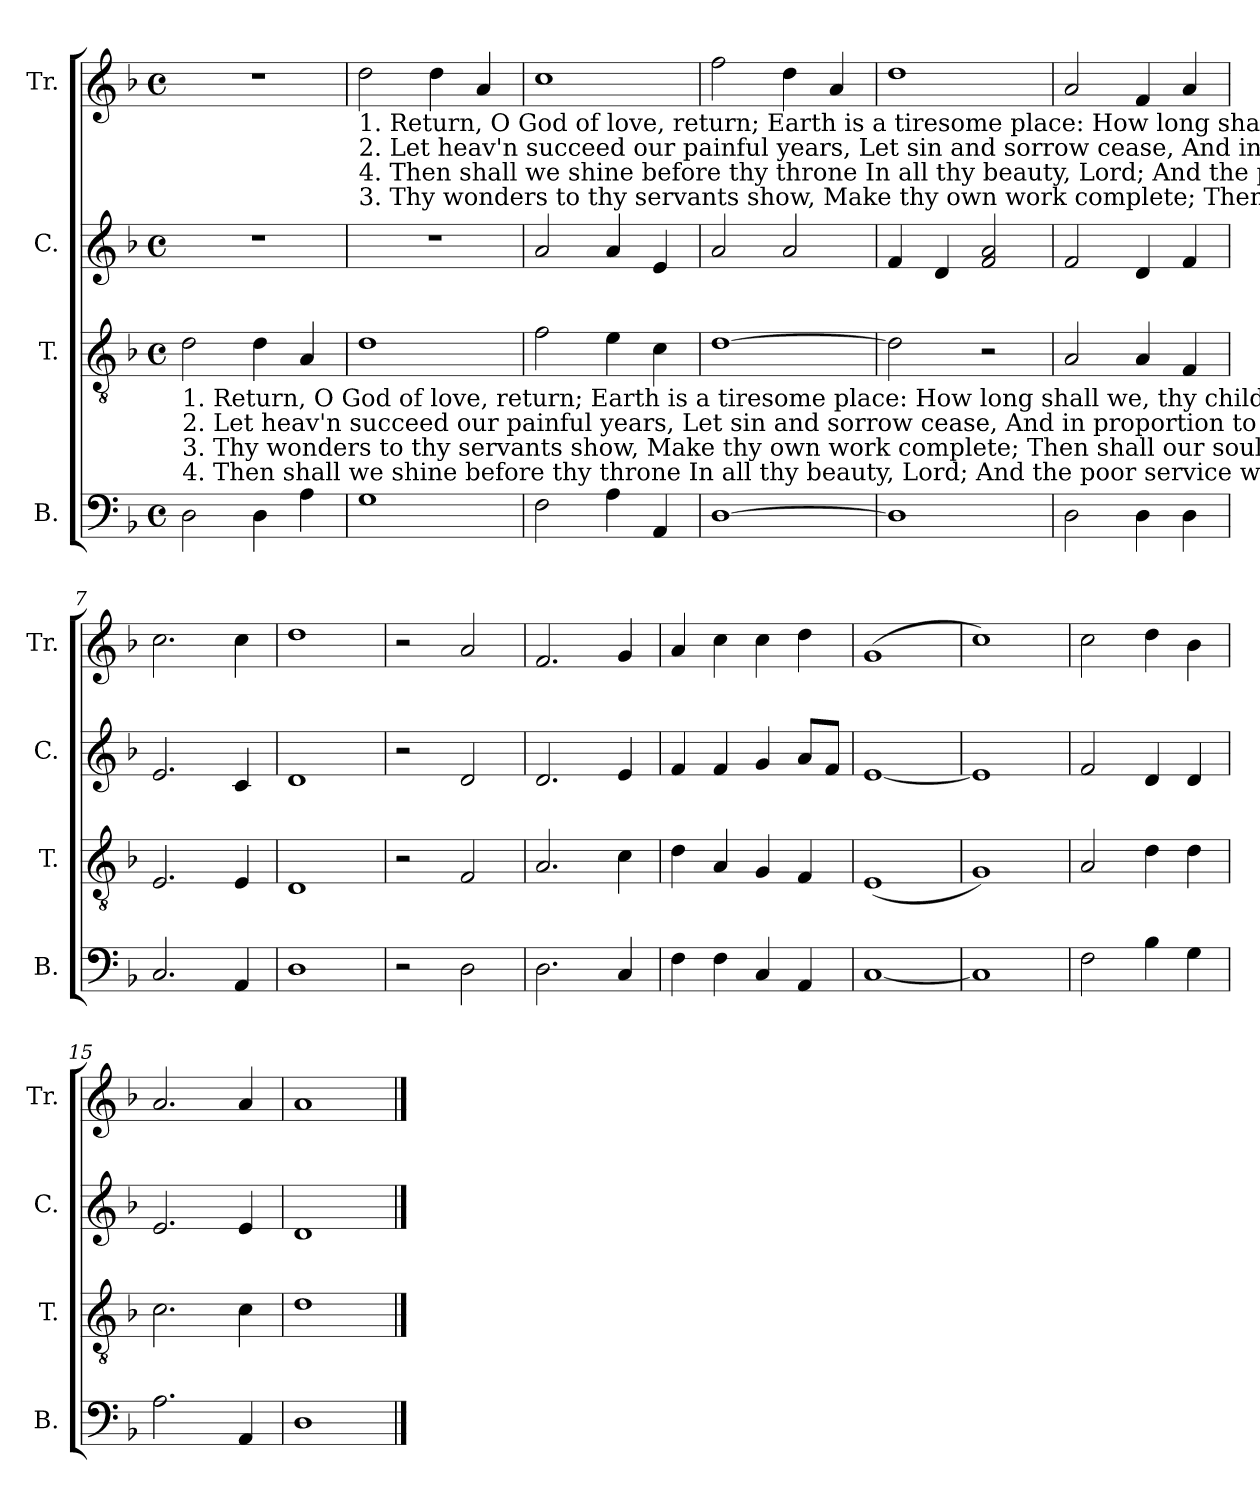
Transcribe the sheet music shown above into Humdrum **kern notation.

**kern	**kern	**kern	**kern
*part4	*part3	*part2	*part1
*staff4	*staff3	*staff2	*staff1
*I"B.	*I"T.	*I"C.	*I"Tr.
*I'B.	*I'T.	*I'C.	*I'Tr.
*clefF4	*clefGv2	*clefG2	*clefG2
*k[b-]	*k[b-]	*k[b-]	*k[b-]
*M4/4	*M4/4	*M4/4	*M4/4
*met(c)	*met(c)	*met(c)	*met(c)
*MM100	*MM100	*MM100	*MM100
=1	=1	=1	=1
!	!LO:TX:b:t=1. Return,  O    God            of   love,  return;                                  Earth  is a  tiresome  place&colon;      How  long shall we, thy children,  mourn        Our absence from thy face?	!	!
!	!LO:TX:b:t=2. Let heav'n succeed      our painful years,                                 Let  sin and  sorrow  cease,      And     in    proportion  to  our       tears             So make our joys increase.	!	!
!	!LO:TX:b:t=3. Thy wonders to           thy servants show,                             Make thy own work complete;  Then  shall our  souls  thy  glory   know,         And own thy love was great.	!	!
!	!LO:TX:b:t=4. Then shall we shine   before  thy  throne                                In  all  thy   beauty,   Lord;        And    the  poor  service we  have  done            Meet a  di – vine  re – ward.	!	!
2D!\	2d!\	1r	1r
4D!\	4d!\	.	.
4A!\	4A!/	.	.
=2	=2	=2	=2
!	!	!	!LO:TX:b:t=1. Return,  O   God             of  love,  return;              Earth  is a  tiresome  place&colon;      How  long shall we, thy children,  mourn        Our absence from thy face?
!	!	!	!LO:TX:b:t=2. Let heav'n succeed    our painful years,             Let  sin and  sorrow  cease,      And     in    proportion  to  our       tears             So make our joys increase.
!	!	!	!LO:TX:b:t=4. Then shall we shine  before  thy  throne            In  all  thy   beauty,   Lord;        And    the  poor  service we  have  done            Meet a  di – vine  re – ward.
!	!	!	!LO:TX:b:t=3. Thy wonders to          thy servants show,         Make thy own work complete;  Then  shall our  souls  thy  glory   know,         And own thy love was great.
1G!	1d!	1r	2dd!\
.	.	.	4dd!\
.	.	.	4a!/
=3	=3	=3	=3
2F!\	2f!\	2a!/	1cc!
4A!\	4e!\	4a!/	.
4AA!/	4c!\	4e!/	.
=4	=4	=4	=4
[1D!	[1d!	2a!/	2ff!\
.	.	2a!/	4dd!\
.	.	.	4a!/
=5	=5	=5	=5
1D!]	2d!\]	4f!/	1dd!
.	.	4d!/	.
.	2r	2f!/ 2a!/	.
=6	=6	=6	=6
2D!\	2A!/	2f!/	2a!/
4D!\	4A!/	4d!/	4f!/
4D!\	4F!/	4f!/	4a!/
=7	=7	=7	=7
2.C!/	2.E!/	2.e!/	2.cc!\
4AA!/	4E!/	4c!/	4cc!\
=8	=8	=8	=8
1D!	1D!	1d!	1dd!
=9	=9	=9	=9
2r	2r	2r	2r
2D!\	2F!/	2d!/	2a!/
=10	=10	=10	=10
2.D!\	2.A!/	2.d!/	2.f!/
4C!/	4c!\	4e!/	4g!/
=11	=11	=11	=11
4F!\	4d!\	4f!/	4a!/
4F!\	4A!/	4f!/	4cc!\
4C!/	4G!/	4g!/	4cc!\
4AA!/	4F!/	8a!/L	4dd!\
.	.	8f!/J	.
=12	=12	=12	=12
[1C!	(<1E!	[1e!	(<1g!
=13	=13	=13	=13
1C!]	1G!)	1e!]	1cc!)
=14	=14	=14	=14
2F!\	2A!/	2f!/	2cc!\
4B-!\	4d!\	4d!/	4dd!\
4G!\	4d!\	4d!/	4b-!\
=15	=15	=15	=15
2.A!\	2.c!\	2.e!/	2.a!/
4AA!/	4c!\	4e!/	4a!/
=16	=16	=16	=16
1D!	1d!	1d!	1a!
==	==	==	==
*-	*-	*-	*-
